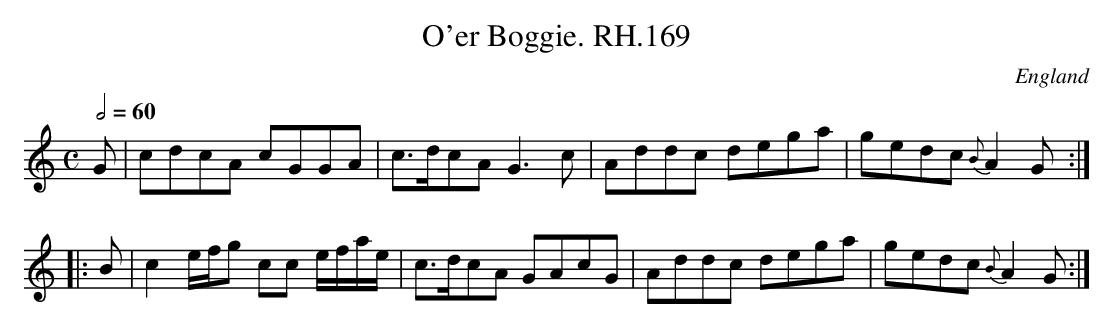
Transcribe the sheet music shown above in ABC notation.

X:1
T:O'er Boggie. RH.169
L:1/8
M:C
O:England
Q:2/4=60
K:C
G|cdcA cGGA|c>dcAG3c|\
Addc dega|gedc{B}A2G:|!
|:B|c2e/f/g cc e/f/a/e/|c>dcA GAcG|\
Addc dega|gedc{B}A2G:|
